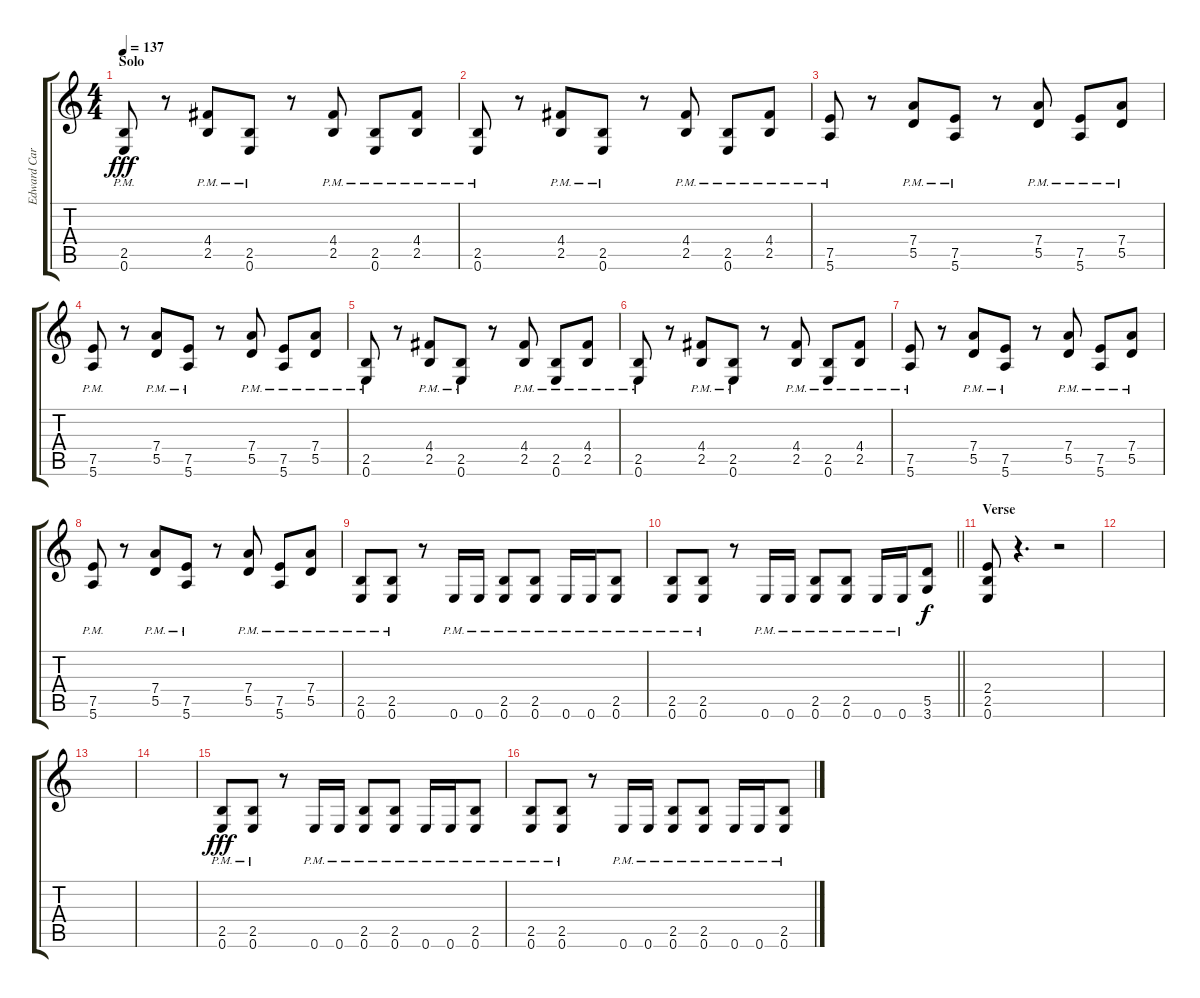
\track ("Edward Carlson" "Edward Car") {instrument overdrivenguitar}
\staff {score tabs}
\tuning (E4 B3 G3 D3 A2 E2) {hide}
\ts (4 4)
\section ("" "Solo")
\tempo 137
\clef g2
\ks c
(2.5{pm} 0.6{pm}).8{dy fff} r.8 (4.4{pm} 2.5{pm}).8 (2.5{pm} 0.6{pm}).8 r.8 (4.4{pm} 2.5{pm}).8 (2.5{pm} 0.6{pm}).8 (4.4{pm} 2.5{pm}).8 |
(2.5{pm} 0.6{pm}).8 r.8 (4.4{pm} 2.5{pm}).8 (2.5{pm} 0.6{pm}).8 r.8 (4.4{pm} 2.5{pm}).8 (2.5{pm} 0.6{pm}).8 (4.4{pm} 2.5{pm}).8 |
(7.5{pm} 5.6{pm}).8 r.8 (7.4{pm} 5.5{pm}).8 (7.5{pm} 5.6{pm}).8 r.8 (7.4{pm} 5.5{pm}).8 (7.5{pm} 5.6{pm}).8 (7.4{pm} 5.5{pm}).8 |
(7.5{pm} 5.6{pm}).8 r.8 (7.4{pm} 5.5{pm}).8 (7.5{pm} 5.6{pm}).8 r.8 (7.4{pm} 5.5{pm}).8 (7.5{pm} 5.6{pm}).8 (7.4{pm} 5.5{pm}).8 |
(2.5{pm} 0.6{pm}).8 r.8 (4.4{pm} 2.5{pm}).8 (2.5{pm} 0.6{pm}).8 r.8 (4.4{pm} 2.5{pm}).8 (2.5{pm} 0.6{pm}).8 (4.4{pm} 2.5{pm}).8 |
(2.5{pm} 0.6{pm}).8 r.8 (4.4{pm} 2.5{pm}).8 (2.5{pm} 0.6{pm}).8 r.8 (4.4{pm} 2.5{pm}).8 (2.5{pm} 0.6{pm}).8 (4.4{pm} 2.5{pm}).8 |
(7.5{pm} 5.6{pm}).8 r.8 (7.4{pm} 5.5{pm}).8 (7.5{pm} 5.6{pm}).8 r.8 (7.4{pm} 5.5{pm}).8 (7.5{pm} 5.6{pm}).8 (7.4{pm} 5.5{pm}).8 |
(7.5{pm} 5.6{pm}).8 r.8 (7.4{pm} 5.5{pm}).8 (7.5{pm} 5.6{pm}).8 r.8 (7.4{pm} 5.5{pm}).8 (7.5{pm} 5.6{pm}).8 (7.4{pm} 5.5{pm}).8 |
(2.5{pm} 0.6{pm}).8 (2.5{pm} 0.6{pm}).8 r.8 0.6{pm}.16 0.6{pm}.16 (2.5{pm} 0.6{pm}).8 (2.5{pm} 0.6{pm}).8 0.6{pm}.16 0.6{pm}.16 (2.5{pm} 0.6{pm}).8 |
\barLineRight lightlight
(2.5{pm} 0.6{pm}).8 (2.5{pm} 0.6{pm}).8 r.8 0.6{pm}.16 0.6{pm}.16 (2.5{pm} 0.6{pm}).8 (2.5{pm} 0.6{pm}).8 0.6{pm}.16 0.6{pm}.16 (5.5 3.6).8{dy f} |
\section ("" "Verse")
(2.4 2.5 0.6).8 r.4{d} r.2 |
|
|
|
(2.5{pm} 0.6{pm}).8{dy fff} (2.5{pm} 0.6{pm}).8 r.8 0.6{pm}.16 0.6{pm}.16 (2.5{pm} 0.6{pm}).8 (2.5{pm} 0.6{pm}).8 0.6{pm}.16 0.6{pm}.16 (2.5{pm} 0.6{pm}).8 |
(2.5{pm} 0.6{pm}).8 (2.5{pm} 0.6{pm}).8 r.8 0.6{pm}.16 0.6{pm}.16 (2.5{pm} 0.6{pm}).8 (2.5{pm} 0.6{pm}).8 0.6{pm}.16 0.6{pm}.16 (2.5{pm} 0.6{pm}).8
